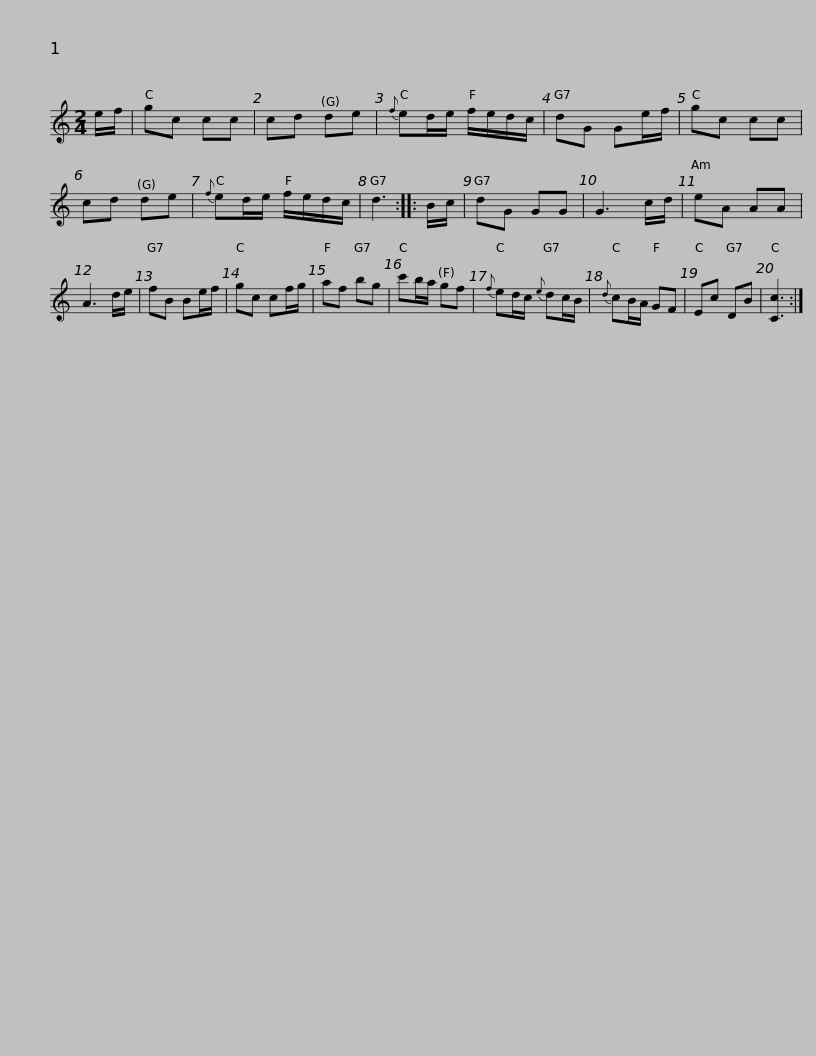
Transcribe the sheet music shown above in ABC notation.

X:1
L:1/8
M:2/4
I:linebreak $
K:C
V:1 treble
V:1
 e/f/ | gc cc | cd de |{f} ed/e/ f/e/d/c/ | dG Ge/f/ | %5
 gc cc | cd de |{f} ed/e/ f/e/d/c/ | d3 :: B/c/ |$ %10
 dG GG | G3 c/d/ | eA AA | A3 d/e/ | fB Be/f/ | %15
 gc cf/g/ | af bg | c'b/a/ gf |{f} ed/c/{e} dc/B/ |${d} cB/A/ GF | %20
 Ec DB | [Cc]3 :| %22
